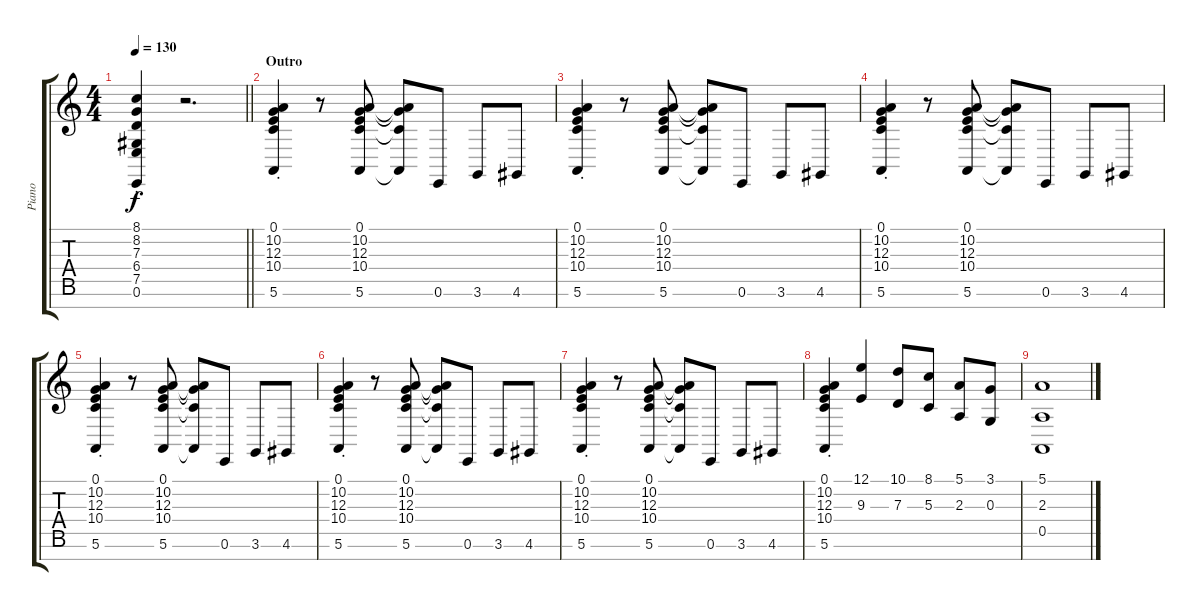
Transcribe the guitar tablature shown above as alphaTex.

\track ("Piano" "Piano") {instrument acousticgrandpiano}
\staff {score tabs}
\tuning (E4 B3 G3 D3 A2 E2 B1) {hide}
\ts (4 4)
\tempo 130
\clef g2
\barLineRight lightlight
\ks c
(8.1{st} 8.2{st} 7.3{st} 6.4{st} 7.5{st} 0.6{st}).4{dy f} r.2{d} |
\section ("" "Outro")
(0.1{st} 10.2{st} 12.3{st} 10.4{st} 5.6).4 r.8 (0.1 10.2 12.3 10.4 5.6).8 (10.2{t} 12.3{t} 10.4{t} 5.6{t}).8 0.6.8 3.6.8 4.6.8 |
(0.1{st} 10.2{st} 12.3{st} 10.4{st} 5.6).4 r.8 (0.1 10.2 12.3 10.4 5.6).8 (10.2{t} 12.3{t} 10.4{t} 5.6{t}).8 0.6.8 3.6.8 4.6.8 |
(0.1{st} 10.2{st} 12.3{st} 10.4{st} 5.6).4 r.8 (0.1 10.2 12.3 10.4 5.6).8 (10.2{t} 12.3{t} 10.4{t} 5.6{t}).8 0.6.8 3.6.8 4.6.8 |
(0.1{st} 10.2{st} 12.3{st} 10.4{st} 5.6).4 r.8 (0.1 10.2 12.3 10.4 5.6).8 (10.2{t} 12.3{t} 10.4{t} 5.6{t}).8 0.6.8 3.6.8 4.6.8 |
(0.1{st} 10.2{st} 12.3{st} 10.4{st} 5.6).4 r.8 (0.1 10.2 12.3 10.4 5.6).8 (10.2{t} 12.3{t} 10.4{t} 5.6{t}).8 0.6.8 3.6.8 4.6.8 |
(0.1{st} 10.2{st} 12.3{st} 10.4{st} 5.6).4 r.8 (0.1 10.2 12.3 10.4 5.6).8 (10.2{t} 12.3{t} 10.4{t} 5.6{t}).8 0.6.8 3.6.8 4.6.8 |
(0.1{st} 10.2{st} 12.3{st} 10.4{st} 5.6).4 (12.1 9.3).4 (10.1 7.3).8 (8.1 5.3).8 (5.1 2.3).8 (3.1 0.3).8 |
(5.1 2.3 0.5).1
